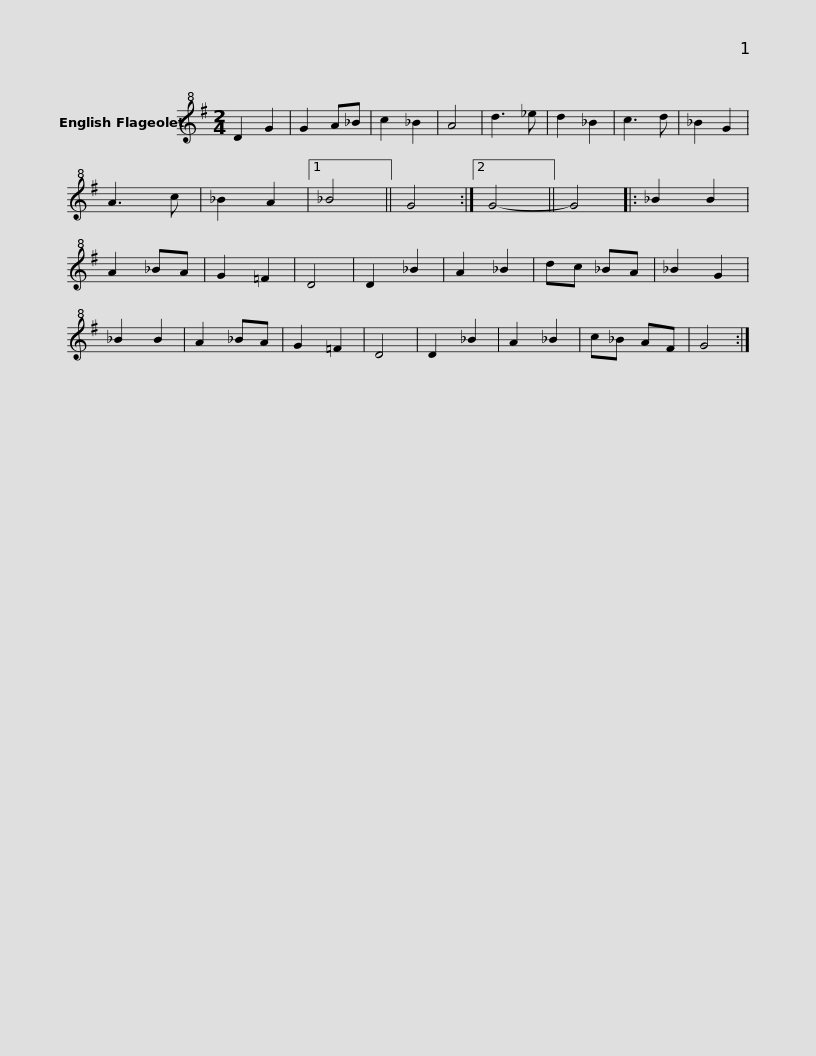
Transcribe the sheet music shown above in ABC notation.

X:1
L:1/8
M:2/4
I:linebreak $
K:G
V:1 treble+8
V:1
 D2 G2 | G2 A_B | c2 _B2 | A4 | d3 _e | %5
 d2 _B2 | c3 d | _B2 G2 | A3 c | _B2 A2 |1 %10
 _B4 || G4 :|2 G4- || G4 |: _B2 B2 |$ %15
 A2 _BA | G2 =F2 | D4 | D2 _B2 | A2 _B2 | %20
 dc _BA | _B2 G2 | _B2 B2 | A2 _BA | G2 =F2 | %25
 D4 | D2 _B2 | A2 _B2 |$ c_B AF | G4 :| %30
